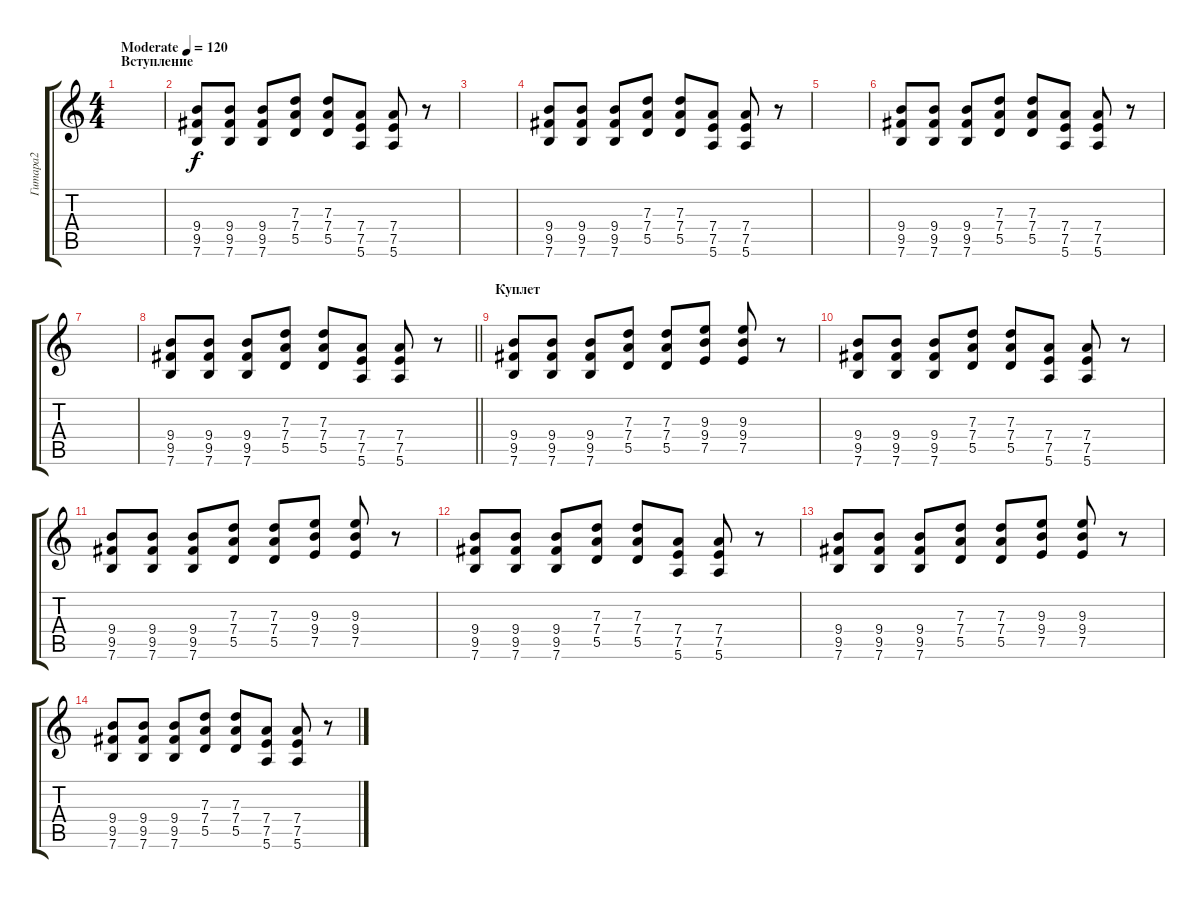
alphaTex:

\track ("Гитара2" "Гитара2") {instrument acousticguitarsteel}
\staff {score tabs}
\tuning (E4 B3 G3 D3 A2 E2) {hide}
\ts (4 4)
\section ("" "Вступление")
\tempo (120 "Moderate")
\clef g2
\ks c
|
(9.4 9.5 7.6).8 (9.4 9.5 7.6).8 (9.4 9.5 7.6).8 (7.3 7.4 5.5).8 (7.3 7.4 5.5).8 (7.4 7.5 5.6).8 (7.4 7.5 5.6).8 r.8 |
|
(9.4 9.5 7.6).8 (9.4 9.5 7.6).8 (9.4 9.5 7.6).8 (7.3 7.4 5.5).8 (7.3 7.4 5.5).8 (7.4 7.5 5.6).8 (7.4 7.5 5.6).8 r.8 |
|
(9.4 9.5 7.6).8 (9.4 9.5 7.6).8 (9.4 9.5 7.6).8 (7.3 7.4 5.5).8 (7.3 7.4 5.5).8 (7.4 7.5 5.6).8 (7.4 7.5 5.6).8 r.8 |
|
\barLineRight lightlight
(9.4 9.5 7.6).8 (9.4 9.5 7.6).8 (9.4 9.5 7.6).8 (7.3 7.4 5.5).8 (7.3 7.4 5.5).8 (7.4 7.5 5.6).8 (7.4 7.5 5.6).8 r.8 |
\section ("" "Куплет")
(9.4 9.5 7.6).8 (9.4 9.5 7.6).8 (9.4 9.5 7.6).8 (7.3 7.4 5.5).8 (7.3 7.4 5.5).8 (9.3 9.4 7.5).8 (9.3 9.4 7.5).8 r.8 |
(9.4 9.5 7.6).8 (9.4 9.5 7.6).8 (9.4 9.5 7.6).8 (7.3 7.4 5.5).8 (7.3 7.4 5.5).8 (7.4 7.5 5.6).8 (7.4 7.5 5.6).8 r.8 |
(9.4 9.5 7.6).8 (9.4 9.5 7.6).8 (9.4 9.5 7.6).8 (7.3 7.4 5.5).8 (7.3 7.4 5.5).8 (9.3 9.4 7.5).8 (9.3 9.4 7.5).8 r.8 |
(9.4 9.5 7.6).8 (9.4 9.5 7.6).8 (9.4 9.5 7.6).8 (7.3 7.4 5.5).8 (7.3 7.4 5.5).8 (7.4 7.5 5.6).8 (7.4 7.5 5.6).8 r.8 |
(9.4 9.5 7.6).8 (9.4 9.5 7.6).8 (9.4 9.5 7.6).8 (7.3 7.4 5.5).8 (7.3 7.4 5.5).8 (9.3 9.4 7.5).8 (9.3 9.4 7.5).8 r.8 |
(9.4 9.5 7.6).8 (9.4 9.5 7.6).8 (9.4 9.5 7.6).8 (7.3 7.4 5.5).8 (7.3 7.4 5.5).8 (7.4 7.5 5.6).8 (7.4 7.5 5.6).8 r.8
